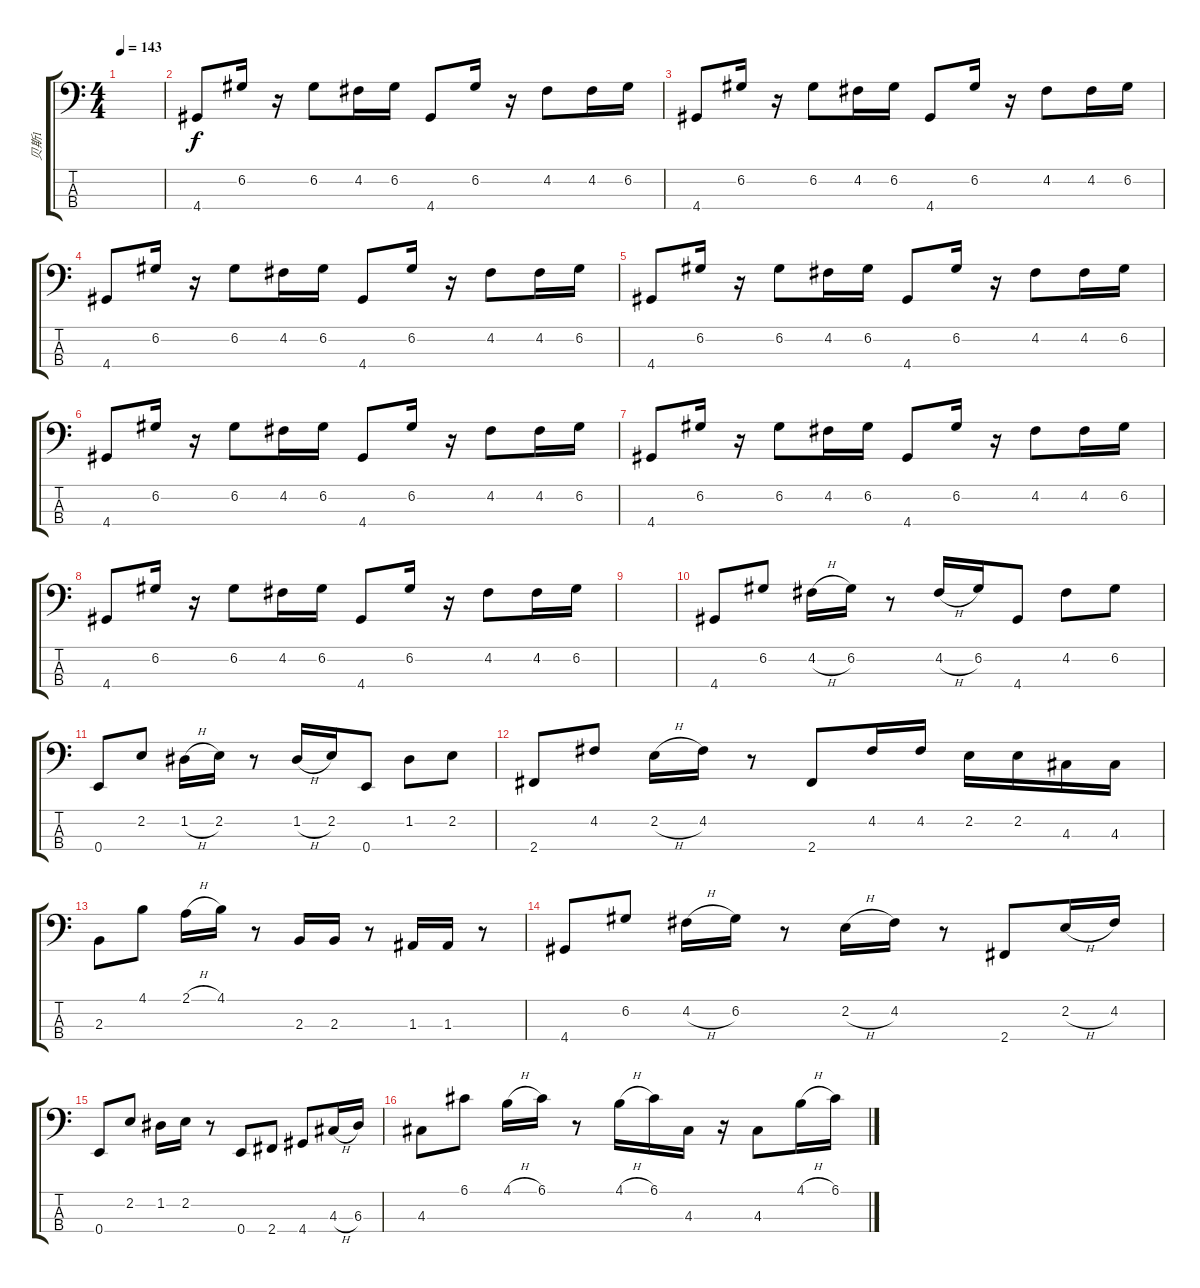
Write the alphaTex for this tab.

\track ("贝斯1" "贝斯1") {instrument electricbassfinger}
\staff {score tabs}
\tuning (G2 D2 A1 E1) {hide}
\ts (4 4)
\tempo 143
\clef f4
\ks c
|
4.4.8 6.2.16 r.16 6.2.8 4.2.16 6.2.16 4.4.8 6.2.16 r.16 4.2.8 4.2.16 6.2.16 |
4.4.8 6.2.16 r.16 6.2.8 4.2.16 6.2.16 4.4.8 6.2.16 r.16 4.2.8 4.2.16 6.2.16 |
4.4.8 6.2.16 r.16 6.2.8 4.2.16 6.2.16 4.4.8 6.2.16 r.16 4.2.8 4.2.16 6.2.16 |
4.4.8 6.2.16 r.16 6.2.8 4.2.16 6.2.16 4.4.8 6.2.16 r.16 4.2.8 4.2.16 6.2.16 |
4.4.8 6.2.16 r.16 6.2.8 4.2.16 6.2.16 4.4.8 6.2.16 r.16 4.2.8 4.2.16 6.2.16 |
4.4.8 6.2.16 r.16 6.2.8 4.2.16 6.2.16 4.4.8 6.2.16 r.16 4.2.8 4.2.16 6.2.16 |
4.4.8 6.2.16 r.16 6.2.8 4.2.16 6.2.16 4.4.8 6.2.16 r.16 4.2.8 4.2.16 6.2.16 |
|
4.4.8 6.2.8 4.2{h}.16 6.2.16 r.8 4.2{h}.16 6.2.16 4.4.8 4.2.8 6.2.8 |
0.4.8 2.2.8 1.2{h}.16 2.2.16 r.8 1.2{h}.16 2.2.16 0.4.8 1.2.8 2.2.8 |
2.4.8 4.2.8 2.2{h}.16 4.2.16 r.8 2.4.8 4.2.16 4.2.16 2.2.16 2.2.16 4.3.16 4.3.16 |
2.3.8 4.1.8 2.1{h}.16 4.1.16 r.8 2.3.16 2.3.16 r.8 1.3.16 1.3.16 r.8 |
4.4.8 6.2.8 4.2{h}.16 6.2.16 r.8 2.2{h}.16 4.2.16 r.8 2.4.8 2.2{h}.16 4.2.16 |
0.4.8 2.2.8 1.2.16 2.2.16 r.8 0.4.8 2.4.8 4.4.8 4.3{h}.16 6.3.16 |
4.3.8 6.1.8 4.1{h}.16 6.1.16 r.8 4.1{h}.16 6.1.16 4.3.16 r.16 4.3.8 4.1{h}.16 6.1.16
